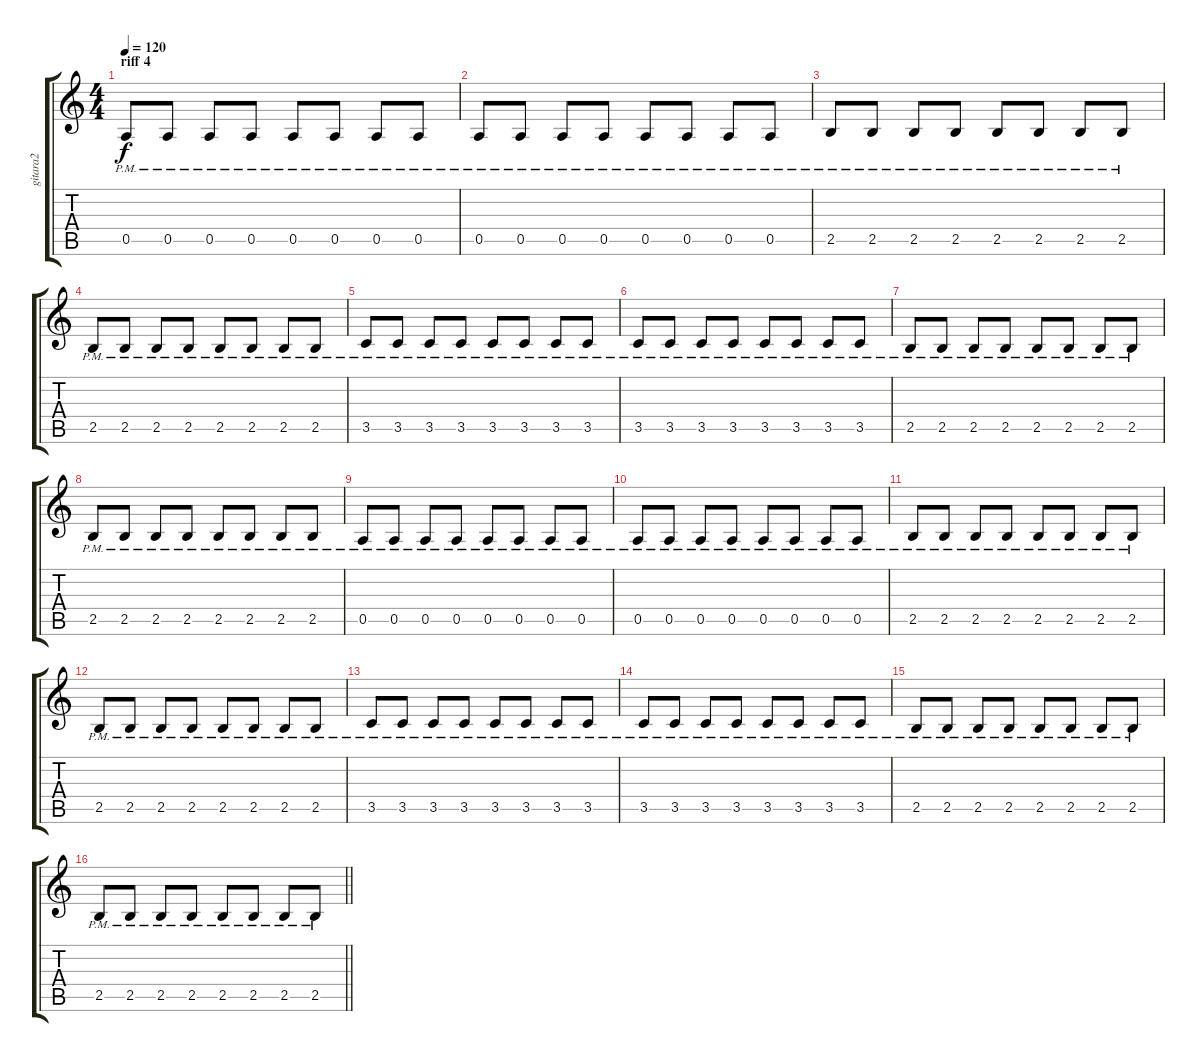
\track ("gitara2" "gitara2") {instrument distortionguitar}
\staff {score tabs}
\tuning (E4 B3 G3 D3 A2 E2) {hide}
\ts (4 4)
\section ("" "riff 4")
\tempo 120
\clef g2
\ks c
0.5{pm}.8{dy f} 0.5{pm}.8 0.5{pm}.8 0.5{pm}.8 0.5{pm}.8 0.5{pm}.8 0.5{pm}.8 0.5{pm}.8 |
0.5{pm}.8 0.5{pm}.8 0.5{pm}.8 0.5{pm}.8 0.5{pm}.8 0.5{pm}.8 0.5{pm}.8 0.5{pm}.8 |
2.5{pm}.8 2.5{pm}.8 2.5{pm}.8 2.5{pm}.8 2.5{pm}.8 2.5{pm}.8 2.5{pm}.8 2.5{pm}.8 |
2.5{pm}.8 2.5{pm}.8 2.5{pm}.8 2.5{pm}.8 2.5{pm}.8 2.5{pm}.8 2.5{pm}.8 2.5{pm}.8 |
3.5{pm}.8 3.5{pm}.8 3.5{pm}.8 3.5{pm}.8 3.5{pm}.8 3.5{pm}.8 3.5{pm}.8 3.5{pm}.8 |
3.5{pm}.8 3.5{pm}.8 3.5{pm}.8 3.5{pm}.8 3.5{pm}.8 3.5{pm}.8 3.5{pm}.8 3.5{pm}.8 |
2.5{pm}.8 2.5{pm}.8 2.5{pm}.8 2.5{pm}.8 2.5{pm}.8 2.5{pm}.8 2.5{pm}.8 2.5{pm}.8 |
2.5{pm}.8 2.5{pm}.8 2.5{pm}.8 2.5{pm}.8 2.5{pm}.8 2.5{pm}.8 2.5{pm}.8 2.5{pm}.8 |
0.5{pm}.8 0.5{pm}.8 0.5{pm}.8 0.5{pm}.8 0.5{pm}.8 0.5{pm}.8 0.5{pm}.8 0.5{pm}.8 |
0.5{pm}.8 0.5{pm}.8 0.5{pm}.8 0.5{pm}.8 0.5{pm}.8 0.5{pm}.8 0.5{pm}.8 0.5{pm}.8 |
2.5{pm}.8 2.5{pm}.8 2.5{pm}.8 2.5{pm}.8 2.5{pm}.8 2.5{pm}.8 2.5{pm}.8 2.5{pm}.8 |
2.5{pm}.8 2.5{pm}.8 2.5{pm}.8 2.5{pm}.8 2.5{pm}.8 2.5{pm}.8 2.5{pm}.8 2.5{pm}.8 |
3.5{pm}.8 3.5{pm}.8 3.5{pm}.8 3.5{pm}.8 3.5{pm}.8 3.5{pm}.8 3.5{pm}.8 3.5{pm}.8 |
3.5{pm}.8 3.5{pm}.8 3.5{pm}.8 3.5{pm}.8 3.5{pm}.8 3.5{pm}.8 3.5{pm}.8 3.5{pm}.8 |
2.5{pm}.8 2.5{pm}.8 2.5{pm}.8 2.5{pm}.8 2.5{pm}.8 2.5{pm}.8 2.5{pm}.8 2.5{pm}.8 |
\barLineRight lightlight
2.5{pm}.8 2.5{pm}.8 2.5{pm}.8 2.5{pm}.8 2.5{pm}.8 2.5{pm}.8 2.5{pm}.8 2.5{pm}.8
